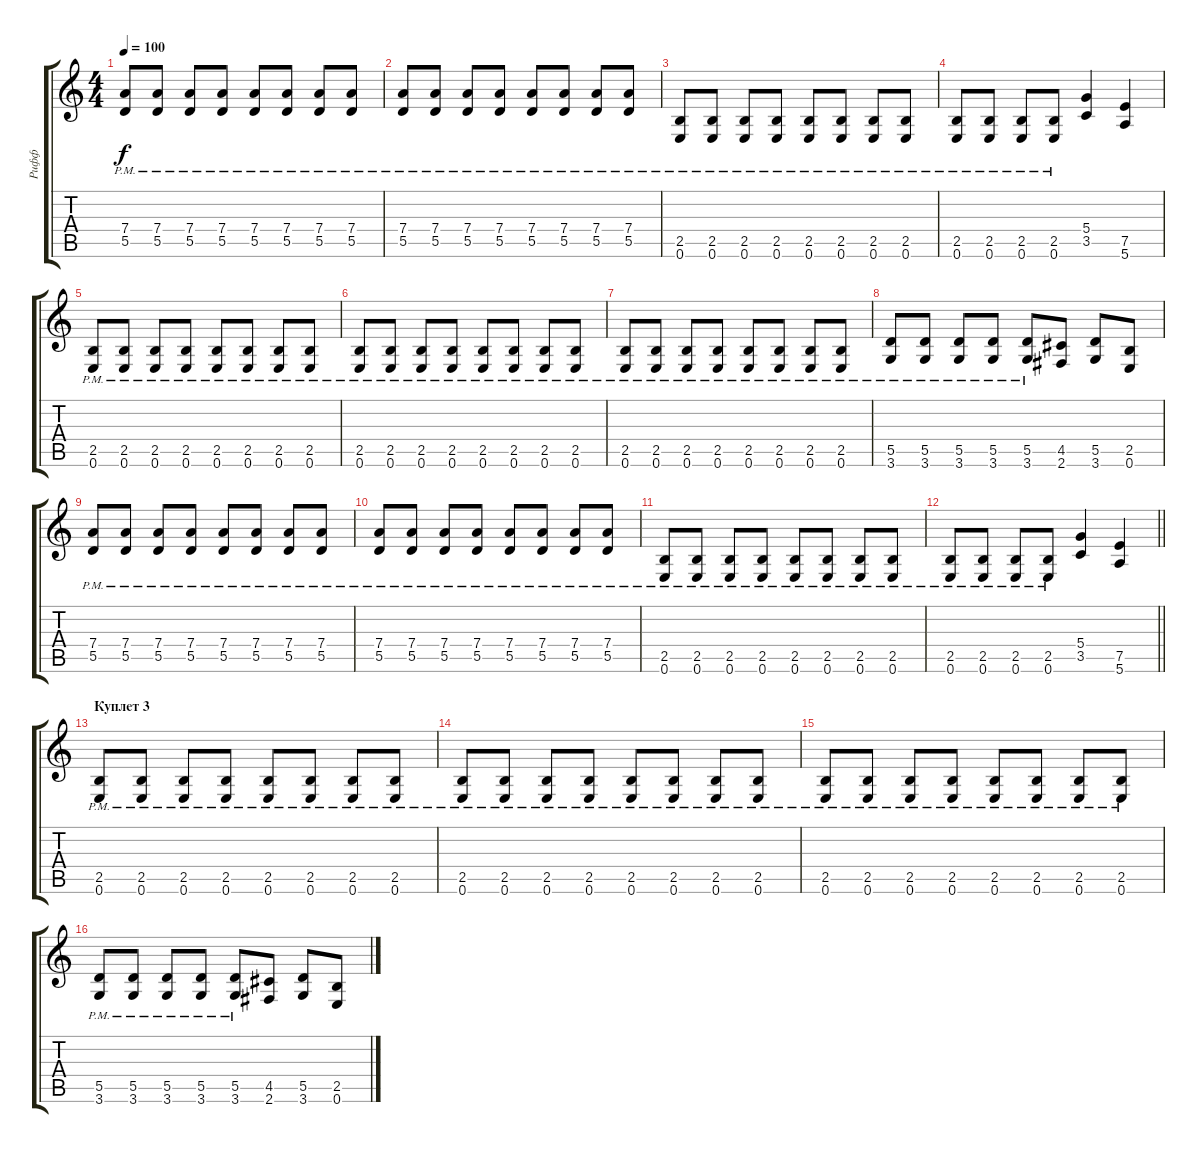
\track ("Рифф" "Рифф") {instrument distortionguitar}
\staff {score tabs}
\tuning (E4 B3 G3 D3 A2 E2) {hide}
\ts (4 4)
\tempo 100
\clef g2
\ks c
(7.4{pm} 5.5{pm}).8{dy f} (7.4{pm} 5.5{pm}).8 (7.4{pm} 5.5{pm}).8 (7.4{pm} 5.5{pm}).8 (7.4{pm} 5.5{pm}).8 (7.4{pm} 5.5{pm}).8 (7.4{pm} 5.5{pm}).8 (7.4{pm} 5.5{pm}).8 |
(7.4{pm} 5.5{pm}).8 (7.4{pm} 5.5{pm}).8 (7.4{pm} 5.5{pm}).8 (7.4{pm} 5.5{pm}).8 (7.4{pm} 5.5{pm}).8 (7.4{pm} 5.5{pm}).8 (7.4{pm} 5.5{pm}).8 (7.4{pm} 5.5{pm}).8 |
(2.5{pm} 0.6{pm}).8 (2.5{pm} 0.6{pm}).8 (2.5{pm} 0.6{pm}).8 (2.5{pm} 0.6{pm}).8 (2.5{pm} 0.6{pm}).8 (2.5{pm} 0.6{pm}).8 (2.5{pm} 0.6{pm}).8 (2.5{pm} 0.6{pm}).8 |
(2.5{pm} 0.6{pm}).8 (2.5{pm} 0.6{pm}).8 (2.5{pm} 0.6{pm}).8 (2.5{pm} 0.6{pm}).8 (5.4 3.5).4 (7.5 5.6).4 |
(2.5{pm} 0.6{pm}).8 (2.5{pm} 0.6{pm}).8 (2.5{pm} 0.6{pm}).8 (2.5{pm} 0.6{pm}).8 (2.5{pm} 0.6{pm}).8 (2.5{pm} 0.6{pm}).8 (2.5{pm} 0.6{pm}).8 (2.5{pm} 0.6{pm}).8 |
(2.5{pm} 0.6{pm}).8 (2.5{pm} 0.6{pm}).8 (2.5{pm} 0.6{pm}).8 (2.5{pm} 0.6{pm}).8 (2.5{pm} 0.6{pm}).8 (2.5{pm} 0.6{pm}).8 (2.5{pm} 0.6{pm}).8 (2.5{pm} 0.6{pm}).8 |
(2.5{pm} 0.6{pm}).8 (2.5{pm} 0.6{pm}).8 (2.5{pm} 0.6{pm}).8 (2.5{pm} 0.6{pm}).8 (2.5{pm} 0.6{pm}).8 (2.5{pm} 0.6{pm}).8 (2.5{pm} 0.6{pm}).8 (2.5{pm} 0.6{pm}).8 |
(5.5{pm} 3.6{pm}).8 (5.5{pm} 3.6{pm}).8 (5.5{pm} 3.6{pm}).8 (5.5{pm} 3.6{pm}).8 (5.5{pm} 3.6{pm}).8 (4.5 2.6).8 (5.5 3.6).8 (2.5 0.6).8 |
(7.4{pm} 5.5{pm}).8 (7.4{pm} 5.5{pm}).8 (7.4{pm} 5.5{pm}).8 (7.4{pm} 5.5{pm}).8 (7.4{pm} 5.5{pm}).8 (7.4{pm} 5.5{pm}).8 (7.4{pm} 5.5{pm}).8 (7.4{pm} 5.5{pm}).8 |
(7.4{pm} 5.5{pm}).8 (7.4{pm} 5.5{pm}).8 (7.4{pm} 5.5{pm}).8 (7.4{pm} 5.5{pm}).8 (7.4{pm} 5.5{pm}).8 (7.4{pm} 5.5{pm}).8 (7.4{pm} 5.5{pm}).8 (7.4{pm} 5.5{pm}).8 |
(2.5{pm} 0.6{pm}).8 (2.5{pm} 0.6{pm}).8 (2.5{pm} 0.6{pm}).8 (2.5{pm} 0.6{pm}).8 (2.5{pm} 0.6{pm}).8 (2.5{pm} 0.6{pm}).8 (2.5{pm} 0.6{pm}).8 (2.5{pm} 0.6{pm}).8 |
\barLineRight lightlight
(2.5{pm} 0.6{pm}).8 (2.5{pm} 0.6{pm}).8 (2.5{pm} 0.6{pm}).8 (2.5{pm} 0.6{pm}).8 (5.4 3.5).4 (7.5 5.6).4 |
\section ("" "Куплет 3")
(2.5{pm} 0.6{pm}).8 (2.5{pm} 0.6{pm}).8 (2.5{pm} 0.6{pm}).8 (2.5{pm} 0.6{pm}).8 (2.5{pm} 0.6{pm}).8 (2.5{pm} 0.6{pm}).8 (2.5{pm} 0.6{pm}).8 (2.5{pm} 0.6{pm}).8 |
(2.5{pm} 0.6{pm}).8 (2.5{pm} 0.6{pm}).8 (2.5{pm} 0.6{pm}).8 (2.5{pm} 0.6{pm}).8 (2.5{pm} 0.6{pm}).8 (2.5{pm} 0.6{pm}).8 (2.5{pm} 0.6{pm}).8 (2.5{pm} 0.6{pm}).8 |
(2.5{pm} 0.6{pm}).8 (2.5{pm} 0.6{pm}).8 (2.5{pm} 0.6{pm}).8 (2.5{pm} 0.6{pm}).8 (2.5{pm} 0.6{pm}).8 (2.5{pm} 0.6{pm}).8 (2.5{pm} 0.6{pm}).8 (2.5{pm} 0.6{pm}).8 |
(5.5{pm} 3.6{pm}).8 (5.5{pm} 3.6{pm}).8 (5.5{pm} 3.6{pm}).8 (5.5{pm} 3.6{pm}).8 (5.5{pm} 3.6{pm}).8 (4.5 2.6).8 (5.5 3.6).8 (2.5 0.6).8
